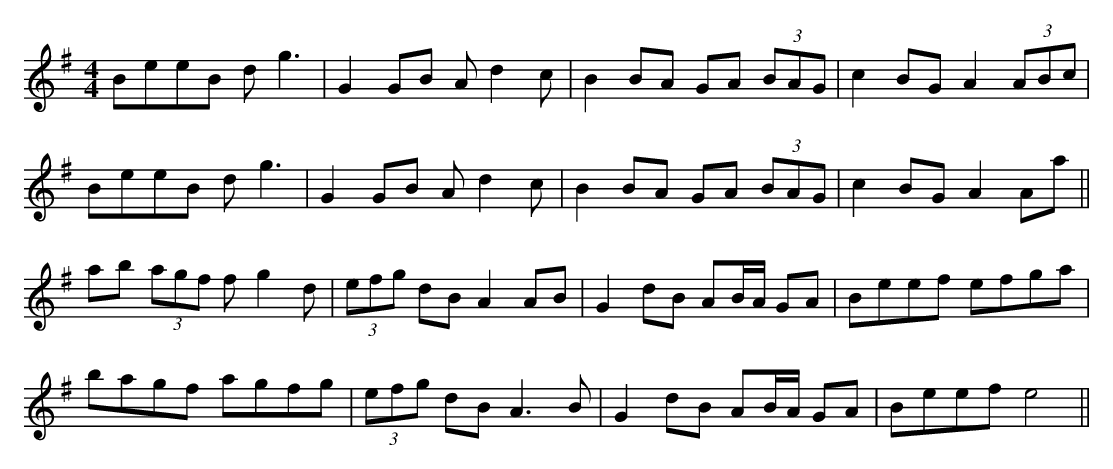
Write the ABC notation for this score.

X:1
M:4/4
K:Emin
BeeB dg3|G2 GB Ad2c|B2 BA GA (3BAG|c2 BG A2 (3ABc|
BeeB dg3|G2 GB Ad2c|B2 BA GA (3BAG|c2 BG A2 Aa||
a-b (3agf f-g2d|(3efg dB A2 AB|G2 dB AB/A/ GA|Beef efga|
bagf agfg|(3efg dB A3B|G2 dB AB/A/ GA|Beef e4||
